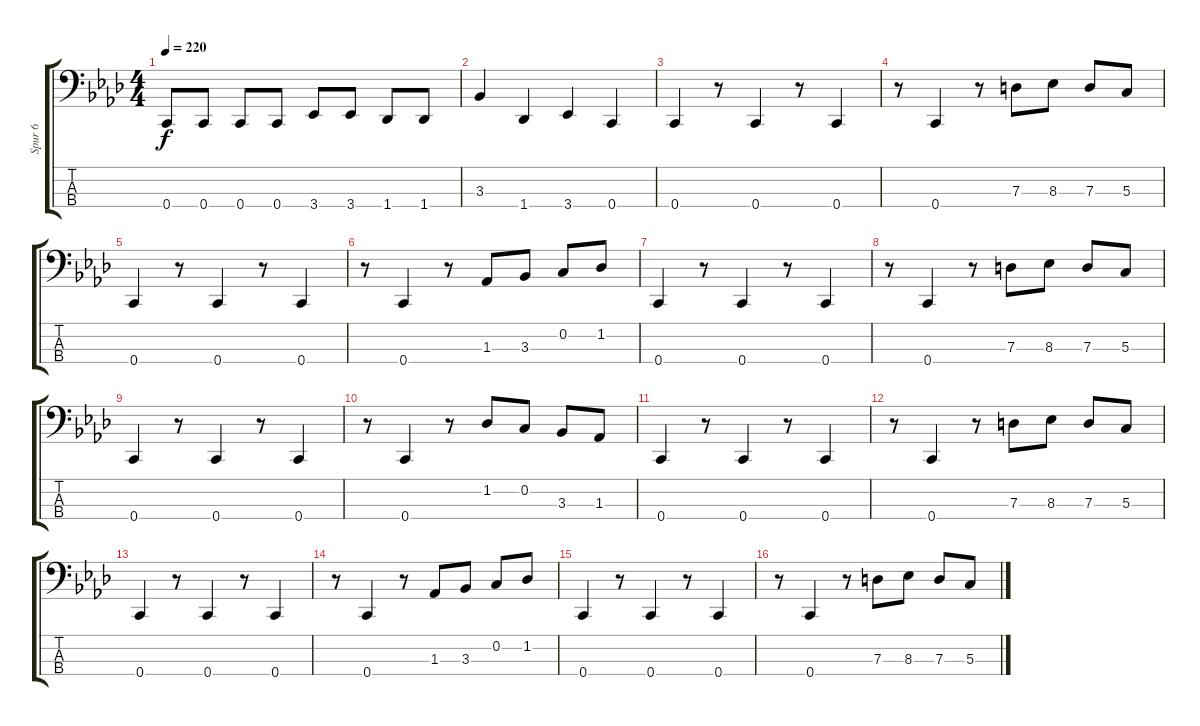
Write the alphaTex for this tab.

\track ("Spur 6" "Spur 6") {instrument electricbassfinger}
\staff {score tabs}
\tuning (F2 C2 G1 C1) {hide}
\ts (4 4)
\tempo 220
\clef f4
\ks fminor
0.4.8{dy f} 0.4.8 0.4.8 0.4.8 3.4.8 3.4.8 1.4.8 1.4.8 |
3.3.4 1.4.4 3.4.4 0.4.4 |
0.4.4 r.8 0.4.4 r.8 0.4.4 |
r.8 0.4.4 r.8 7.3.8 8.3.8 7.3.8 5.3.8 |
0.4.4 r.8 0.4.4 r.8 0.4.4 |
r.8 0.4.4 r.8 1.3.8 3.3.8 0.2.8 1.2.8 |
0.4.4 r.8 0.4.4 r.8 0.4.4 |
r.8 0.4.4 r.8 7.3.8 8.3.8 7.3.8 5.3.8 |
0.4.4 r.8 0.4.4 r.8 0.4.4 |
r.8 0.4.4 r.8 1.2.8 0.2.8 3.3.8 1.3.8 |
0.4.4 r.8 0.4.4 r.8 0.4.4 |
r.8 0.4.4 r.8 7.3.8 8.3.8 7.3.8 5.3.8 |
0.4.4 r.8 0.4.4 r.8 0.4.4 |
r.8 0.4.4 r.8 1.3.8 3.3.8 0.2.8 1.2.8 |
0.4.4 r.8 0.4.4 r.8 0.4.4 |
r.8 0.4.4 r.8 7.3.8 8.3.8 7.3.8 5.3.8
